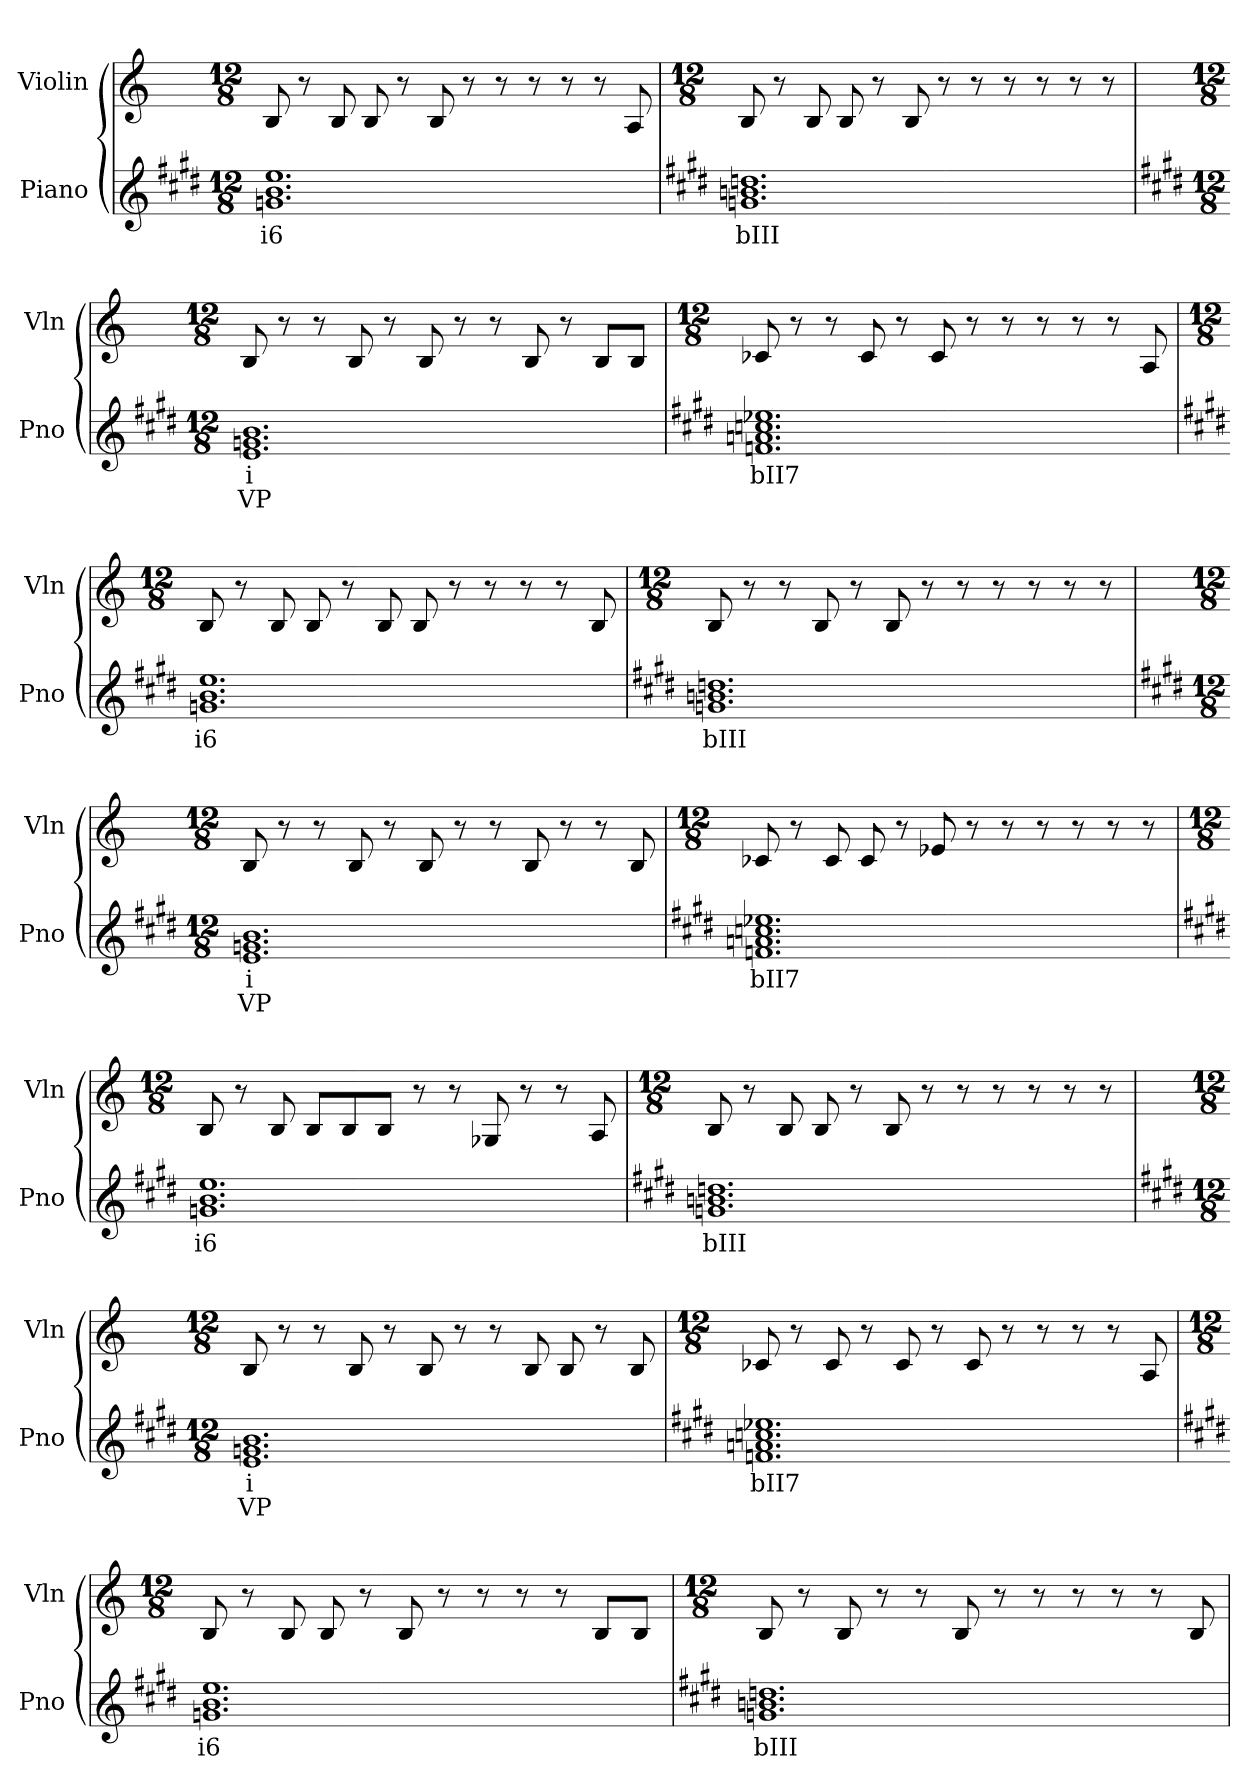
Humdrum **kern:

**kern	**text	**text	**kern
*part2	*part2	*part2	*part1
*staff2	*staff2	*staff2	*staff1
*I"Piano	*	*	*I"Violin
*I'Pno	*	*	*I'Vln
*k[f#c#g#d#]	*	*	*
*E:	*	*	*
*M12/8	*	*	*M12/8
=	=	=	=
1.gn 1.b 1.ee	i6	.	8B
.	.	.	8r
.	.	.	8B
.	.	.	8B
.	.	.	8r
.	.	.	8B
.	.	.	8r
.	.	.	8r
.	.	.	8r
.	.	.	8r
.	.	.	8r
.	.	.	8A
=	=	=	=
*k[f#c#g#d#]	*	*	*
*E:	*	*	*
*	*	*	*M12/8
1.gn 1.bn 1.ddn	bIII	.	8B
.	.	.	8r
.	.	.	8B
.	.	.	8B
.	.	.	8r
.	.	.	8B
.	.	.	8r
.	.	.	8r
.	.	.	8r
.	.	.	8r
.	.	.	8r
.	.	.	8r
=	=	=	=
*k[f#c#g#d#]	*	*	*
*E:	*	*	*
*M12/8	*	*	*M12/8
1.e 1.gn 1.b	i	VP	8B
.	.	.	8r
.	.	.	8r
.	.	.	8B
.	.	.	8r
.	.	.	8B
.	.	.	8r
.	.	.	8r
.	.	.	8B
.	.	.	8r
.	.	.	8BL
.	.	.	8BJ
=	=	=	=
*k[f#c#g#d#]	*	*	*
*E:	*	*	*
*	*	*	*M12/8
1.fn 1.an 1.ccn 1.ee-X	bII7	.	8c-X
.	.	.	8r
.	.	.	8r
.	.	.	8c-
.	.	.	8r
.	.	.	8c-
.	.	.	8r
.	.	.	8r
.	.	.	8r
.	.	.	8r
.	.	.	8r
.	.	.	8A
=	=	=	=
*k[f#c#g#d#]	*	*	*
*E:	*	*	*
*	*	*	*M12/8
1.gn 1.b 1.ee	i6	.	8B
.	.	.	8r
.	.	.	8B
.	.	.	8B
.	.	.	8r
.	.	.	8B
.	.	.	8B
.	.	.	8r
.	.	.	8r
.	.	.	8r
.	.	.	8r
.	.	.	8B
=	=	=	=
*k[f#c#g#d#]	*	*	*
*E:	*	*	*
*	*	*	*M12/8
1.gn 1.bn 1.ddn	bIII	.	8B
.	.	.	8r
.	.	.	8r
.	.	.	8B
.	.	.	8r
.	.	.	8B
.	.	.	8r
.	.	.	8r
.	.	.	8r
.	.	.	8r
.	.	.	8r
.	.	.	8r
=	=	=	=
*k[f#c#g#d#]	*	*	*
*E:	*	*	*
*M12/8	*	*	*M12/8
1.e 1.gn 1.b	i	VP	8B
.	.	.	8r
.	.	.	8r
.	.	.	8B
.	.	.	8r
.	.	.	8B
.	.	.	8r
.	.	.	8r
.	.	.	8B
.	.	.	8r
.	.	.	8r
.	.	.	8B
=	=	=	=
*k[f#c#g#d#]	*	*	*
*E:	*	*	*
*	*	*	*M12/8
1.fn 1.an 1.ccn 1.ee-X	bII7	.	8c-X
.	.	.	8r
.	.	.	8c-
.	.	.	8c-
.	.	.	8r
.	.	.	8e-X
.	.	.	8r
.	.	.	8r
.	.	.	8r
.	.	.	8r
.	.	.	8r
.	.	.	8r
=	=	=	=
*k[f#c#g#d#]	*	*	*
*E:	*	*	*
*	*	*	*M12/8
1.gn 1.b 1.ee	i6	.	8B
.	.	.	8r
.	.	.	8B
.	.	.	8BL
.	.	.	8B
.	.	.	8BJ
.	.	.	8r
.	.	.	8r
.	.	.	8G-X
.	.	.	8r
.	.	.	8r
.	.	.	8A
=	=	=	=
*k[f#c#g#d#]	*	*	*
*E:	*	*	*
*	*	*	*M12/8
1.gn 1.bn 1.ddn	bIII	.	8B
.	.	.	8r
.	.	.	8B
.	.	.	8B
.	.	.	8r
.	.	.	8B
.	.	.	8r
.	.	.	8r
.	.	.	8r
.	.	.	8r
.	.	.	8r
.	.	.	8r
=	=	=	=
*k[f#c#g#d#]	*	*	*
*E:	*	*	*
*M12/8	*	*	*M12/8
1.e 1.gn 1.b	i	VP	8B
.	.	.	8r
.	.	.	8r
.	.	.	8B
.	.	.	8r
.	.	.	8B
.	.	.	8r
.	.	.	8r
.	.	.	8B
.	.	.	8B
.	.	.	8r
.	.	.	8B
=	=	=	=
*k[f#c#g#d#]	*	*	*
*E:	*	*	*
*	*	*	*M12/8
1.fn 1.an 1.ccn 1.ee-X	bII7	.	8c-X
.	.	.	8r
.	.	.	8c-
.	.	.	8r
.	.	.	8c-
.	.	.	8r
.	.	.	8c-
.	.	.	8r
.	.	.	8r
.	.	.	8r
.	.	.	8r
.	.	.	8A
=	=	=	=
*k[f#c#g#d#]	*	*	*
*E:	*	*	*
*	*	*	*M12/8
1.gn 1.b 1.ee	i6	.	8B
.	.	.	8r
.	.	.	8B
.	.	.	8B
.	.	.	8r
.	.	.	8B
.	.	.	8r
.	.	.	8r
.	.	.	8r
.	.	.	8r
.	.	.	8BL
.	.	.	8BJ
=	=	=	=
*k[f#c#g#d#]	*	*	*
*E:	*	*	*
*	*	*	*M12/8
1.gn 1.bn 1.ddn	bIII	.	8B
.	.	.	8r
.	.	.	8B
.	.	.	8r
.	.	.	8r
.	.	.	8B
.	.	.	8r
.	.	.	8r
.	.	.	8r
.	.	.	8r
.	.	.	8r
.	.	.	8B
=	=	=	=
*-	*-	*-	*-
